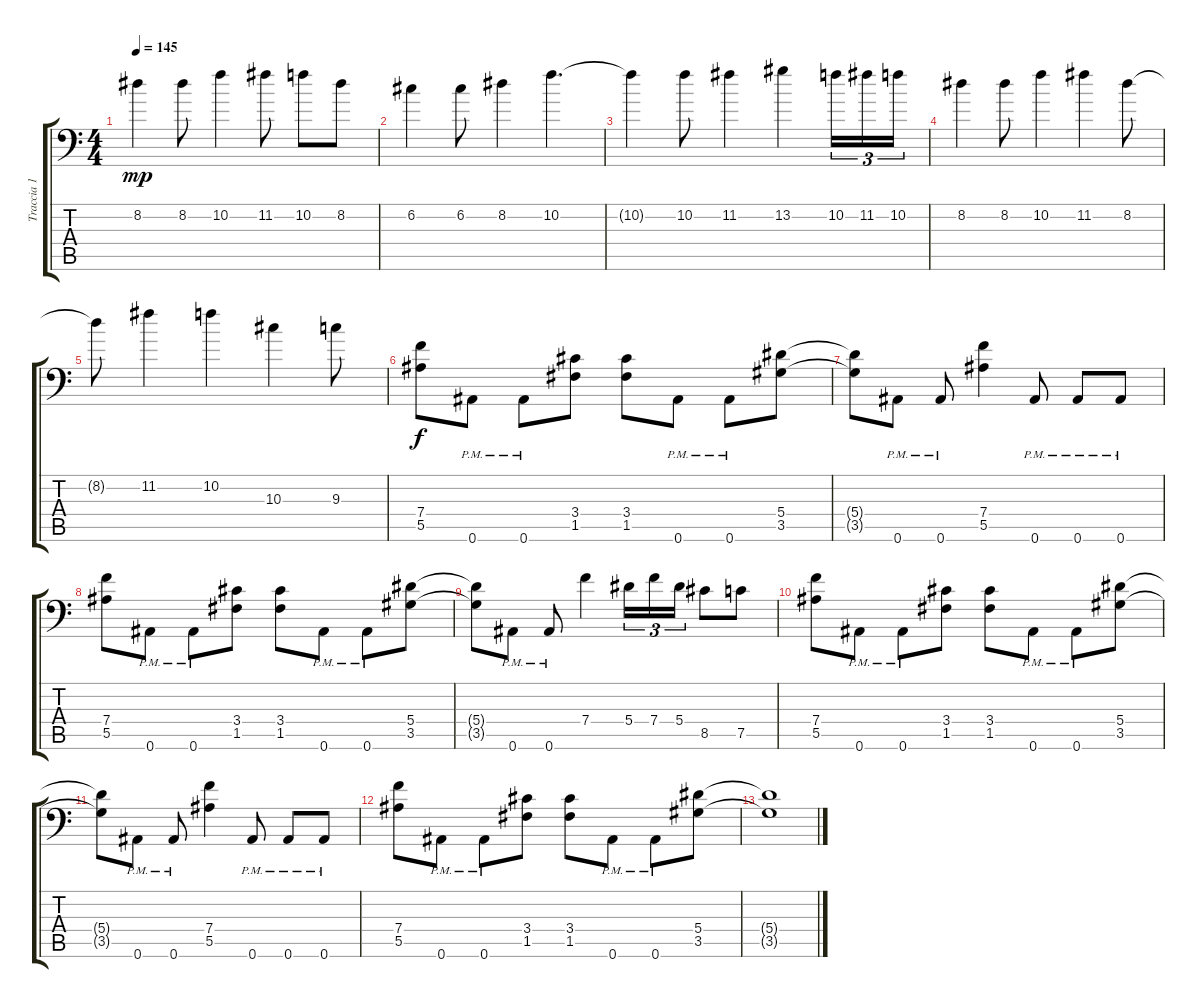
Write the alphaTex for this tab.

\track ("Traccia 1" "Traccia 1") {instrument distortionguitar}
\staff {score tabs}
\tuning (C4 G3 Eb3 Bb2 F2 Bb1) {hide}
\ts (4 4)
\tempo 145
\clef f4
\ks c
8.2{t}.4{dy mp} 8.2.8 10.2.4 11.2.8 10.2.8 8.2.8 |
6.2.4 6.2.8 8.2.4 10.2.4{d} |
10.2{t}.4 10.2.8 11.2.4 13.2.4 10.2.16{tu (3 2)} 11.2.16{tu (3 2)} 10.2.16{tu (3 2)} |
8.2.4 8.2.8 10.2.4 11.2.4 8.2.8 |
8.2{t}.8 11.2.4 10.2.4 10.3.4 9.3.8 |
(7.4 5.5).8{dy f} 0.6{pm}.8 0.6{pm}.8 (3.4 1.5).8 (3.4 1.5).8 0.6{pm}.8 0.6{pm}.8 (5.4 3.5).8 |
(5.4{t} 3.5{t}).8 0.6{pm}.8 0.6{pm}.8 (7.4 5.5).4 0.6{pm}.8 0.6{pm}.8 0.6{pm}.8 |
(7.4 5.5).8 0.6{pm}.8 0.6{pm}.8 (3.4 1.5).8 (3.4 1.5).8 0.6{pm}.8 0.6{pm}.8 (5.4 3.5).8 |
(5.4{t} 3.5{t}).8 0.6{pm}.8 0.6{pm}.8 7.4.4 5.4.16{tu (3 2)} 7.4.16{tu (3 2)} 5.4.16{tu (3 2)} 8.5.8 7.5.8 |
(7.4 5.5).8 0.6{pm}.8 0.6{pm}.8 (3.4 1.5).8 (3.4 1.5).8 0.6{pm}.8 0.6{pm}.8 (5.4 3.5).8 |
(5.4{t} 3.5{t}).8 0.6{pm}.8 0.6{pm}.8 (7.4 5.5).4 0.6{pm}.8 0.6{pm}.8 0.6{pm}.8 |
(7.4 5.5).8 0.6{pm}.8 0.6{pm}.8 (3.4 1.5).8 (3.4 1.5).8 0.6{pm}.8 0.6{pm}.8 (5.4 3.5).8 |
(5.4{t} 3.5{t}).1
